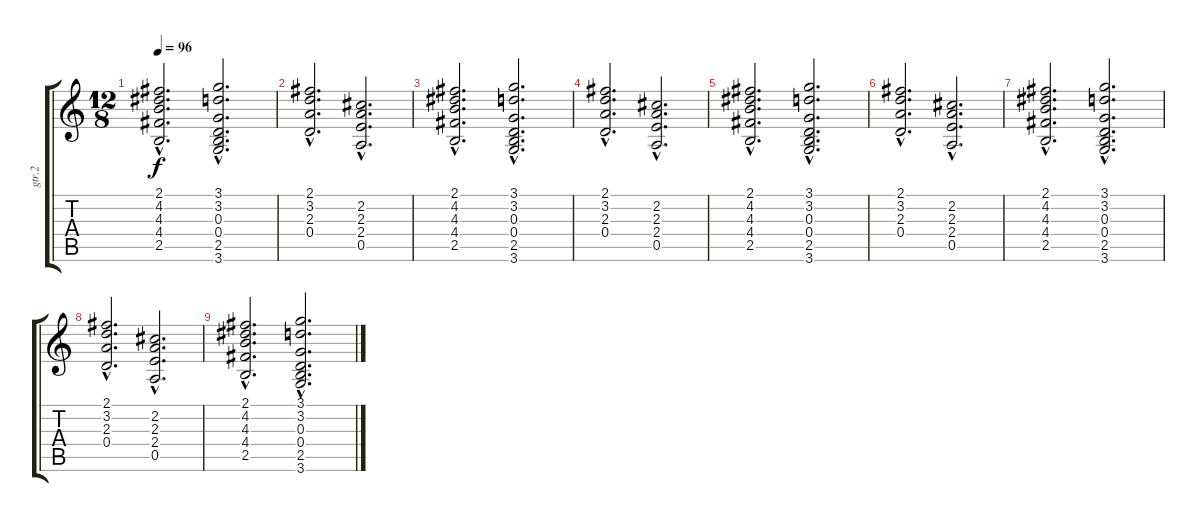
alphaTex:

\track ("gtr.2" "gtr.2") {instrument overdrivenguitar}
\staff {score tabs}
\tuning (E4 B3 G3 D3 A2 E2) {hide}
\ts (12 8)
\tempo 96
\clef g2
\ks c
(2.1{hac} 4.2{hac} 4.3{hac} 4.4{hac} 2.5{hac}).2{d dy f} (3.1{hac} 3.2{hac} 0.3{hac} 0.4{hac} 2.5{hac} 3.6{hac}).2{d} |
(2.1{hac} 3.2{hac} 2.3{hac} 0.4{hac}).2{d} (2.2{hac} 2.3{hac} 2.4{hac} 0.5{hac}).2{d} |
(2.1{hac} 4.2{hac} 4.3{hac} 4.4{hac} 2.5{hac}).2{d} (3.1{hac} 3.2{hac} 0.3{hac} 0.4{hac} 2.5{hac} 3.6{hac}).2{d} |
(2.1{hac} 3.2{hac} 2.3{hac} 0.4{hac}).2{d} (2.2{hac} 2.3{hac} 2.4{hac} 0.5{hac}).2{d} |
(2.1{hac} 4.2{hac} 4.3{hac} 4.4{hac} 2.5{hac}).2{d} (3.1{hac} 3.2{hac} 0.3{hac} 0.4{hac} 2.5{hac} 3.6{hac}).2{d} |
(2.1{hac} 3.2{hac} 2.3{hac} 0.4{hac}).2{d volume 13} (2.2{hac} 2.3{hac} 2.4{hac} 0.5{hac}).2{d} |
(2.1{hac} 4.2{hac} 4.3{hac} 4.4{hac} 2.5{hac}).2{d volume 10} (3.1{hac} 3.2{hac} 0.3{hac} 0.4{hac} 2.5{hac} 3.6{hac}).2{d} |
(2.1{hac} 3.2{hac} 2.3{hac} 0.4{hac}).2{d volume 5} (2.2{hac} 2.3{hac} 2.4{hac} 0.5{hac}).2{d} |
(2.1{hac} 4.2{hac} 4.3{hac} 4.4{hac} 2.5{hac}).2{d volume 0} (3.1{hac} 3.2{hac} 0.3{hac} 0.4{hac} 2.5{hac} 3.6{hac}).2{d}
